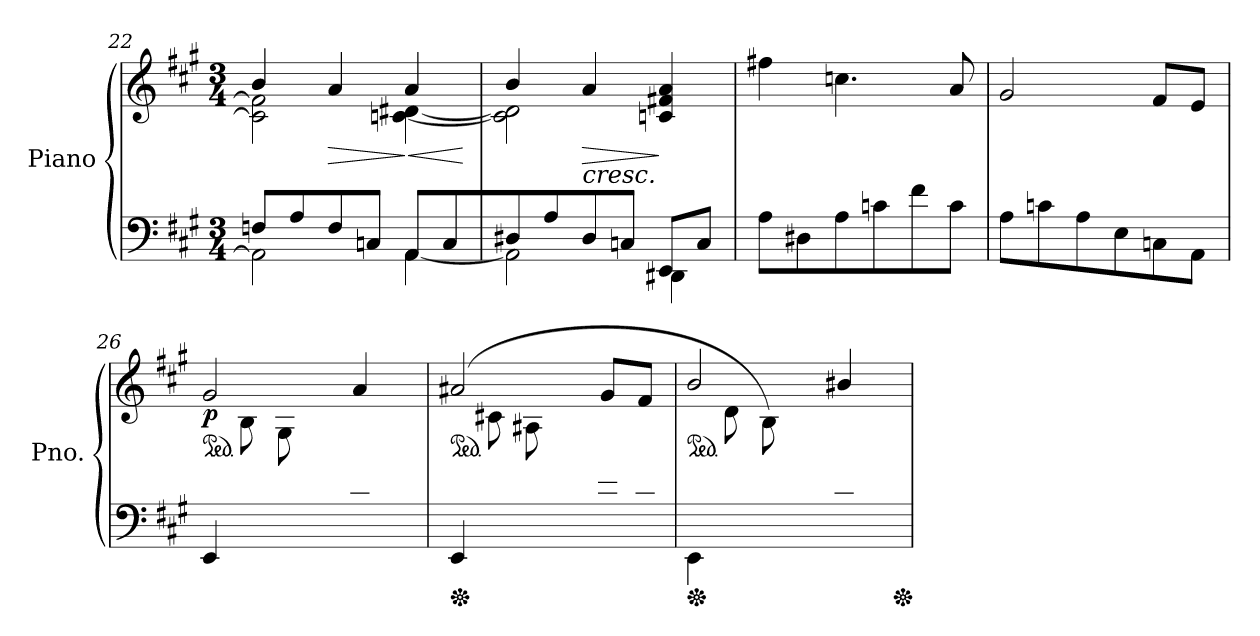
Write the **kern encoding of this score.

**kern	**kern	**dynam
*part1	*part1	*part1
*staff2	*staff1	*staff1/2
*I"Piano	*	*
*I'Pno.	*	*
!!LO:LB:g=z
*clefF4	*clefG2	*
*k[f#c#g#]	*k[f#c#g#]	*
*M3/4	*M3/4	*
=22	=22	=22
*^	*^	*
8Fn/L	2AA\]	4b/	2c\] 2f\]	.
8A/	.	.	.	.
!	!	!	!	!LO:HP:b
8F/	.	4a/	.	>
8Cn/J	.	.	.	.
!	!	!	!	!LO:HP:n=1:b
8AA/L	[4AA\	4a/	[4cn\ [4d#X\	] <
8C/	.	.	.	.
*v	*v	*	*	*
*	*v	*v	*
.	.	[
=23	=23	=23
*^	*^	*
8D#X/	2AA\]	4b/	2c\] 2d#\]	.
8A/	.	.	.	.
!	!	!LO:TX:b:i:t=cresc.	!	!
!	!	!	!	!LO:HP:b
8D#/	.	4a/	.	>
8Cn/J	.	.	.	.
8EE/L	4DD#X\	4cn/ 4f#X/ 4a/	4ryy	]
8C/J	.	.	.	.
*v	*v	*	*	*
*	*v	*v	*
=24	=24	=24
8A\L	4ff#X\	.
8D#X\	.	.
8A\	4.ccn\	.
8cn\	.	.
8f#\	.	.
8c\J	8a/	.
=25	=25	=25
8A\L	2g#/	.
8cn\	.	.
8A\	.	.
8E\	.	.
8Cn\	8f#/L	.
8AA\J	8e/J	.
=26	=26	=26
*^	*^	*
*	*	*ped	*	*
!	!	!	!	!LO:DY:b
4.ryy	4EE/	2g#/	8g#\Lyy	p
.	.	.	8B\	.
.	2ryy	.	8G#\	.
8E/	.	.	4.ryy	.
8cn/	.	4a/	.	.
8A/J	.	.	.	.
!!LO:PB:g=z	!!
=27	=27	=27	=27	=27
*Xped	*	*	*	*
*	*	*ped	*	*
4.ryy	4EE/	(>2a#X/	8a#X\Lyy	.
.	.	.	8c#X\	.
.	2ryy	.	8A#X\	.
8E/	.	.	4.ryy	.
8e/	.	8g#/L	.	.
8c#/J	.	8f#/J	.	.
=28	=28	=28	=28	=28
*Xped	*	*	*	*
*	*	*ped	*	*
4.ryy	4EE\	2b/	8b\Lyy	.
.	.	.	8d\	.
.	2ryy	.	8B\)	.
8E/	.	.	4.ryy	.
8d#X/	.	4b#X/	.	.
8B#X/J	.	.	.	.
*v	*v	*	*	*
*	*v	*v	*
*Xped	*	*
=	=	=
*-	*-	*-
